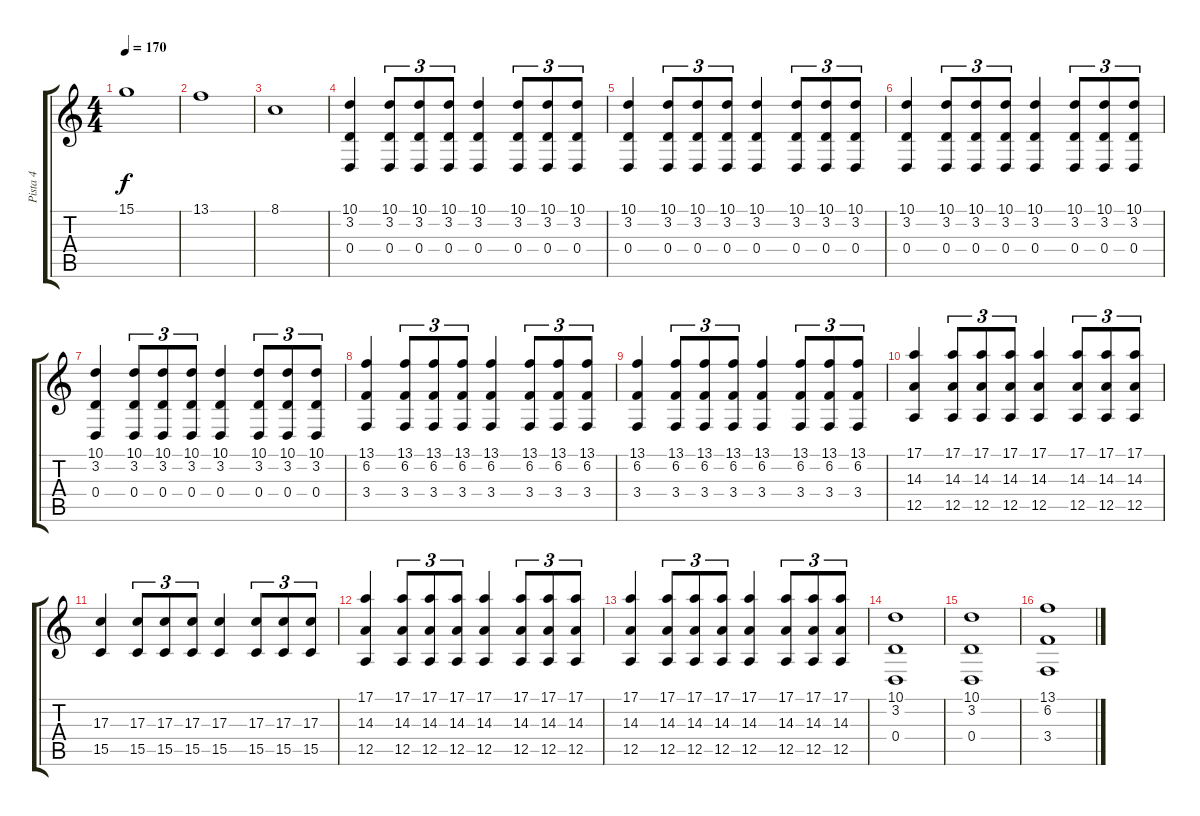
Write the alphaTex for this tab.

\track ("Pista 4" "Pista 4") {instrument stringensemble1}
\staff {score tabs}
\tuning (E4 B3 G3 D3 A2 E2) {hide}
\ts (4 4)
\tempo 170
\clef g2
\ks c
15.1.1{dy f} |
13.1.1 |
8.1.1 |
(10.1 3.2 0.4).4 (10.1 3.2 0.4).8{tu (3 2)} (10.1 3.2 0.4).8{tu (3 2)} (10.1 3.2 0.4).8{tu (3 2)} (10.1 3.2 0.4).4 (10.1 3.2 0.4).8{tu (3 2)} (10.1 3.2 0.4).8{tu (3 2)} (10.1 3.2 0.4).8{tu (3 2)} |
(10.1 3.2 0.4).4 (10.1 3.2 0.4).8{tu (3 2)} (10.1 3.2 0.4).8{tu (3 2)} (10.1 3.2 0.4).8{tu (3 2)} (10.1 3.2 0.4).4 (10.1 3.2 0.4).8{tu (3 2)} (10.1 3.2 0.4).8{tu (3 2)} (10.1 3.2 0.4).8{tu (3 2)} |
(10.1 3.2 0.4).4 (10.1 3.2 0.4).8{tu (3 2)} (10.1 3.2 0.4).8{tu (3 2)} (10.1 3.2 0.4).8{tu (3 2)} (10.1 3.2 0.4).4 (10.1 3.2 0.4).8{tu (3 2)} (10.1 3.2 0.4).8{tu (3 2)} (10.1 3.2 0.4).8{tu (3 2)} |
(10.1 3.2 0.4).4 (10.1 3.2 0.4).8{tu (3 2)} (10.1 3.2 0.4).8{tu (3 2)} (10.1 3.2 0.4).8{tu (3 2)} (10.1 3.2 0.4).4 (10.1 3.2 0.4).8{tu (3 2)} (10.1 3.2 0.4).8{tu (3 2)} (10.1 3.2 0.4).8{tu (3 2)} |
(13.1 6.2 3.4).4 (13.1 6.2 3.4).8{tu (3 2)} (13.1 6.2 3.4).8{tu (3 2)} (13.1 6.2 3.4).8{tu (3 2)} (13.1 6.2 3.4).4 (13.1 6.2 3.4).8{tu (3 2)} (13.1 6.2 3.4).8{tu (3 2)} (13.1 6.2 3.4).8{tu (3 2)} |
(13.1 6.2 3.4).4 (13.1 6.2 3.4).8{tu (3 2)} (13.1 6.2 3.4).8{tu (3 2)} (13.1 6.2 3.4).8{tu (3 2)} (13.1 6.2 3.4).4 (13.1 6.2 3.4).8{tu (3 2)} (13.1 6.2 3.4).8{tu (3 2)} (13.1 6.2 3.4).8{tu (3 2)} |
(17.1 14.3 12.5).4 (17.1 14.3 12.5).8{tu (3 2)} (17.1 14.3 12.5).8{tu (3 2)} (17.1 14.3 12.5).8{tu (3 2)} (17.1 14.3 12.5).4 (17.1 14.3 12.5).8{tu (3 2)} (17.1 14.3 12.5).8{tu (3 2)} (17.1 14.3 12.5).8{tu (3 2)} |
(17.3 15.5).4 (17.3 15.5).8{tu (3 2)} (17.3 15.5).8{tu (3 2)} (17.3 15.5).8{tu (3 2)} (17.3 15.5).4 (17.3 15.5).8{tu (3 2)} (17.3 15.5).8{tu (3 2)} (17.3 15.5).8{tu (3 2)} |
(17.1 14.3 12.5).4 (17.1 14.3 12.5).8{tu (3 2)} (17.1 14.3 12.5).8{tu (3 2)} (17.1 14.3 12.5).8{tu (3 2)} (17.1 14.3 12.5).4 (17.1 14.3 12.5).8{tu (3 2)} (17.1 14.3 12.5).8{tu (3 2)} (17.1 14.3 12.5).8{tu (3 2)} |
(17.1 14.3 12.5).4 (17.1 14.3 12.5).8{tu (3 2)} (17.1 14.3 12.5).8{tu (3 2)} (17.1 14.3 12.5).8{tu (3 2)} (17.1 14.3 12.5).4 (17.1 14.3 12.5).8{tu (3 2)} (17.1 14.3 12.5).8{tu (3 2)} (17.1 14.3 12.5).8{tu (3 2)} |
(10.1 3.2 0.4).1 |
(10.1 3.2 0.4).1 |
(13.1 6.2 3.4).1
